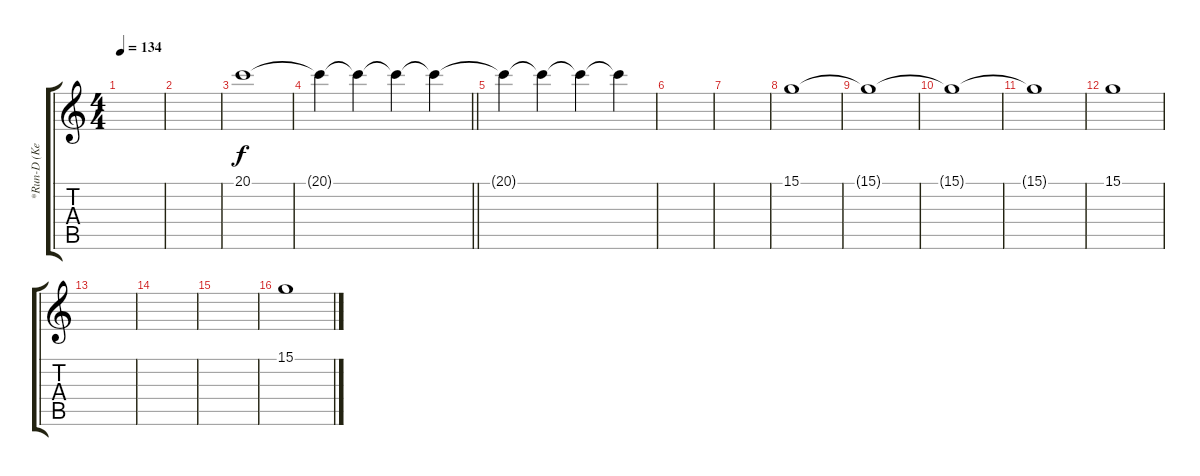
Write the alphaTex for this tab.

\track ("*Run-D (Keyboard 2)" "*Run-D (Ke") {instrument stringensemble1}
\staff {score tabs}
\tuning (E4 B3 G3 D3 A2 E2) {hide}
\ts (4 4)
\tempo 134
\clef g2
\ks c
|
|
20.1.1{dy f} |
\barLineRight lightlight
20.1{t}.4 20.1{t}.4 20.1{t}.4 20.1{t}.4 |
\section ("" "")
20.1{t}.4 20.1{t}.4 20.1{t}.4 20.1{t}.4 |
|
|
15.1.1 |
15.1{t}.1 |
15.1{t}.1 |
15.1{t}.1 |
15.1.1{instrument fx4atmosphere} |
|
|
|
15.1.1
